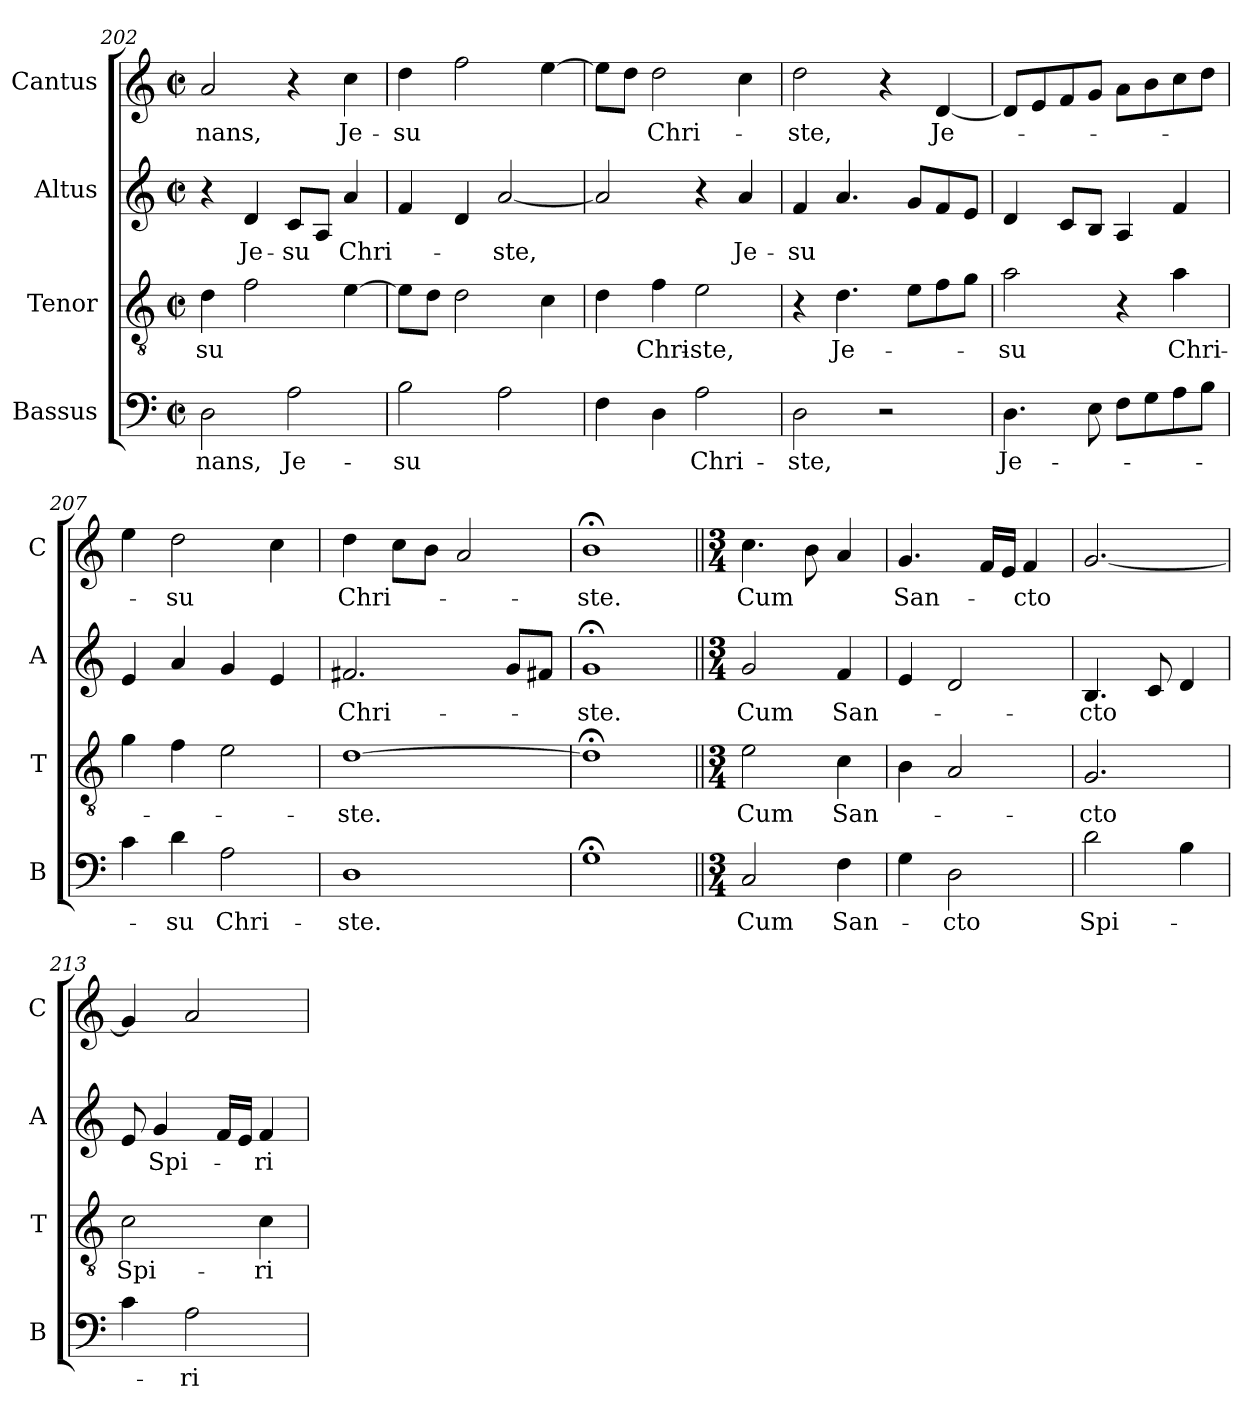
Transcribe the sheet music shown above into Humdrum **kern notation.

**kern	**text	**kern	**text	**kern	**text	**kern	**text
*part4	*part4	*part3	*part3	*part2	*part2	*part1	*part1
*staff4	*staff4	*staff3	*staff3	*staff2	*staff2	*staff1	*staff1
*I"Bassus	*	*I"Tenor	*	*I"Altus	*	*I"Cantus	*
*I'B	*	*I'T	*	*I'A	*	*I'C	*
*clefF4	*	*clefGv2	*	*clefG2	*	*clefG2	*
*k[]	*	*k[]	*	*k[]	*	*k[]	*
*C:	*	*C:	*	*C:	*	*C:	*
*M2/2	*	*M2/2	*	*M2/2	*	*M2/2	*
*met(c|)	*	*met(c|)	*	*met(c|)	*	*met(c|)	*
=202	=202	=202	=202	=202	=202	=202	=202
!	!LO:LY:b	!	!	!	!	!	!
!	!	!	!LO:LY:b	!	!	!	!
!	!	!	!	!	!	!	!LO:LY:b
2D\	-nans,	4d\	-su	4r	.	2a/	-nans,
!	!	!	!	!	!LO:LY:b	!	!
.	.	2f\	.	4d/	Je-	.	.
!	!LO:LY:b	!	!	!	!	!	!
!	!	!	!	!	!LO:LY:b	!	!
2A\	Je-	.	.	8c/L	-su	4r	.
.	.	.	.	8A/J	.	.	.
!	!	!	!	!	!LO:LY:b	!	!
!	!	!	!	!	!	!	!LO:LY:b
.	.	[4e\	.	4a/	Chri-	4cc\	Je-
=203	=203	=203	=203	=203	=203	=203	=203
!	!LO:LY:b	!	!	!	!	!	!
!	!	!	!	!	!	!	!LO:LY:b
2B\	-su	8e\L]	.	4f/	.	4dd\	-su
.	.	8d\J	.	.	.	.	.
.	.	2d\	.	4d/	.	2ff\	.
!	!	!	!	!	!LO:LY:b	!	!
2A\	.	.	.	[2a/	-ste,	.	.
.	.	4c\	.	.	.	[4ee\	.
!!LO:LB:g=z
=204	=204	=204	=204	=204	=204	=204	=204
4F\	.	4d\	.	2a/]	.	8ee\L]	.
.	.	.	.	.	.	8dd\J	.
!	!	!	!LO:LY:b	!	!	!	!
!	!	!	!	!	!	!	!LO:LY:b
4D\	.	4f\	Chri-	.	.	2dd\	Chri-
!	!LO:LY:b	!	!	!	!	!	!
!	!	!	!LO:LY:b	!	!	!	!
2A\	Chri-	2e\	-ste,	4r	.	.	.
!	!	!	!	!	!LO:LY:b	!	!
.	.	.	.	4a/	Je-	4cc\	.
=205	=205	=205	=205	=205	=205	=205	=205
!	!LO:LY:b	!	!	!	!	!	!
!	!	!	!	!	!LO:LY:b	!	!
!	!	!	!	!	!	!	!LO:LY:b
2D\	-ste,	4r	.	4f/	-su	2dd\	-ste,
!	!	!	!LO:LY:b	!	!	!	!
.	.	4.d\	Je-	4.a/	.	.	.
2r	.	.	.	.	.	4r	.
.	.	8e\L	.	8g/L	.	.	.
!	!	!	!	!	!	!	!LO:LY:b
.	.	8f\	.	8f/	.	[4d/	Je-
.	.	8g\J	.	8e/J	.	.	.
=206	=206	=206	=206	=206	=206	=206	=206
!	!LO:LY:b	!	!	!	!	!	!
!	!	!	!LO:LY:b	!	!	!	!
4.D\	Je-	2a\	-su	4d/	.	8d/L]	.
.	.	.	.	.	.	8e/	.
.	.	.	.	8c/L	.	8f/	.
8E\	.	.	.	8B/J	.	8g/J	.
8F\L	.	4r	.	4A/	.	8a\L	.
8G\	.	.	.	.	.	8b\	.
!	!	!	!LO:LY:b	!	!	!	!
8A\	.	4a\	Chri-	4f/	.	8cc\	.
8B\J	.	.	.	.	.	8dd\J	.
=207	=207	=207	=207	=207	=207	=207	=207
4c\	.	4g\	.	4e/	.	4ee\	.
!	!LO:LY:b	!	!	!	!	!	!
!	!	!	!	!	!	!	!LO:LY:b
4d\	-su	4f\	.	4a/	.	2dd\	-su
!	!LO:LY:b	!	!	!	!	!	!
2A\	Chri-	2e\	.	4g/	.	.	.
.	.	.	.	4e/	.	4cc\	.
=208	=208	=208	=208	=208	=208	=208	=208
!	!LO:LY:b	!	!	!	!	!	!
!	!	!	!LO:LY:b	!	!	!	!
!	!	!	!	!	!LO:LY:b	!	!
!	!	!	!	!	!	!	!LO:LY:b
1D	-ste.	[1d	-ste.	2.f#X/	Chri-	4dd\	Chri-
.	.	.	.	.	.	8cc\L	.
.	.	.	.	.	.	8b\J	.
.	.	.	.	.	.	2a/	.
.	.	.	.	8g/L	.	.	.
.	.	.	.	8f#X/J	.	.	.
=209	=209	=209	=209	=209	=209	=209	=209
!	!	!	!	!	!LO:LY:b	!	!
!	!	!	!	!	!	!	!LO:LY:b
1G;<	.	1d;<]	.	1g;<	-ste.	1b;<	-ste.
!!LO:PB:g=z
=210||	=210||	=210||	=210||	=210||	=210||	=210||	=210||
*M3/4	*	*M3/4	*	*M3/4	*	*M3/4	*
!	!LO:LY:b	!	!	!	!	!	!
!	!	!	!LO:LY:b	!	!	!	!
!	!	!	!	!	!LO:LY:b	!	!
!	!	!	!	!	!	!	!LO:LY:b
2C/	Cum	2e\	Cum	2g/	Cum	4.cc\	Cum
.	.	.	.	.	.	8b\	.
!	!LO:LY:b	!	!	!	!	!	!
!	!	!	!LO:LY:b	!	!	!	!
!	!	!	!	!	!LO:LY:b	!	!
4F\	San-	4c\	San-	4f/	San-	4a/	.
=211	=211	=211	=211	=211	=211	=211	=211
!	!	!	!	!	!	!	!LO:LY:b
4G\	.	4B\	.	4e/	.	4.g/	San-
!	!LO:LY:b	!	!	!	!	!	!
2D\	-cto	2A/	.	2d/	.	.	.
.	.	.	.	.	.	16f/LL	.
.	.	.	.	.	.	16e/JJ	.
!	!	!	!	!	!	!	!LO:LY:b
.	.	.	.	.	.	4f/	-cto
=212	=212	=212	=212	=212	=212	=212	=212
!	!LO:LY:b	!	!	!	!	!	!
!	!	!	!LO:LY:b	!	!	!	!
!	!	!	!	!	!LO:LY:b	!	!
2d\	Spi-	2.G/	-cto	4.B/	-cto	[2.g/	.
.	.	.	.	8c/	.	.	.
4B\	.	.	.	4d/	.	.	.
=213	=213	=213	=213	=213	=213	=213	=213
!	!	!	!LO:LY:b	!	!	!	!
4c\	.	2c\	Spi-	8e/	.	4g/]	.
!	!	!	!	!	!LO:LY:b	!	!
.	.	.	.	4g/	Spi-	.	.
!	!LO:LY:b	!	!	!	!	!	!
2A\	-ri-	.	.	.	.	2a/	.
.	.	.	.	16f/LL	.	.	.
.	.	.	.	16e/JJ	.	.	.
!	!	!	!LO:LY:b	!	!	!	!
!	!	!	!	!	!LO:LY:b	!	!
.	.	4c\	-ri-	4f/	-ri-	.	.
=	=	=	=	=	=	=	=
*-	*-	*-	*-	*-	*-	*-	*-
